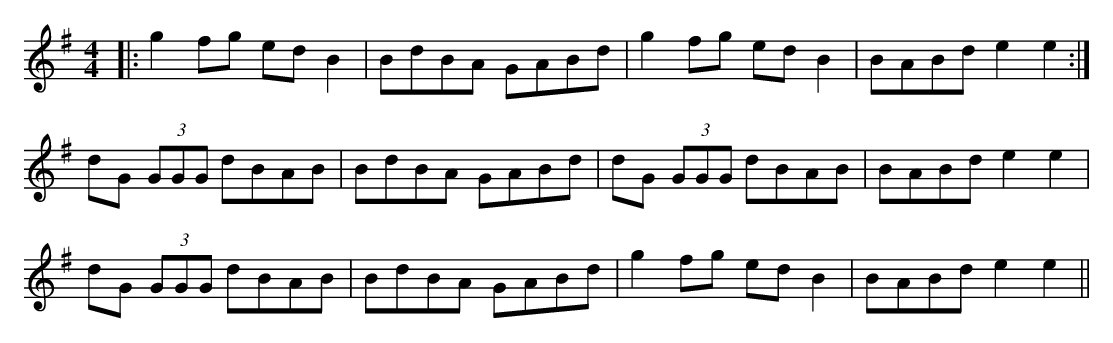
X:1
M:4/4
K:G
|:g2 fg ed B2|BdBA GABd|g2 fg ed B2|BABd e2 e2:|
dG (3GGG dBAB|BdBA GABd|dG (3GGG dBAB|BABd e2e2|
dG (3GGG dBAB|BdBA GABd|g2 fg ed B2|BABd e2 e2||
